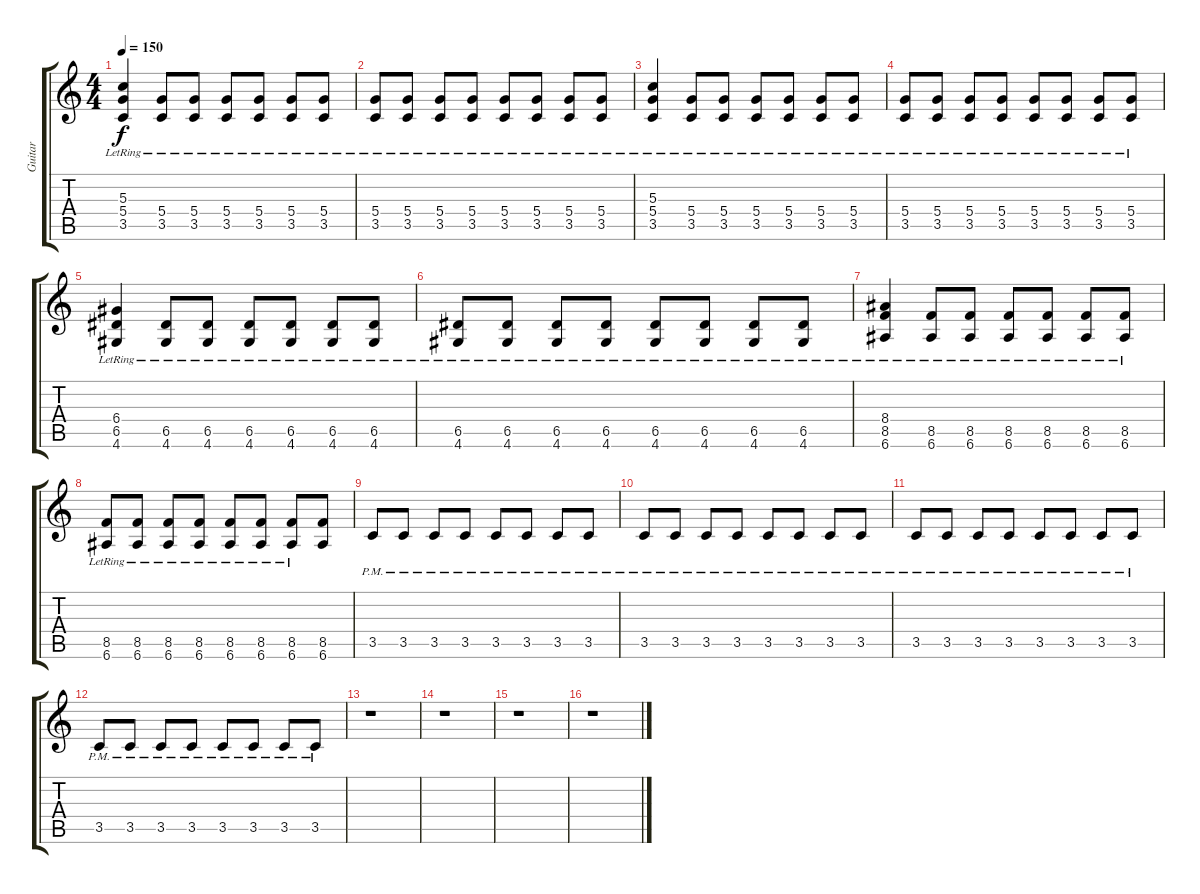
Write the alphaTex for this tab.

\track ("Guitar" "Guitar") {instrument distortionguitar}
\staff {score tabs}
\tuning (E4 B3 G3 D3 A2 E2) {hide}
\ts (4 4)
\tempo 150
\clef g2
\ks c
(5.3{lr} 5.4{lr} 3.5{lr}).4{dy f} (5.4{lr} 3.5{lr}).8 (5.4{lr} 3.5{lr}).8 (5.4{lr} 3.5{lr}).8 (5.4{lr} 3.5{lr}).8 (5.4{lr} 3.5{lr}).8 (5.4{lr} 3.5{lr}).8 |
(5.4{lr} 3.5{lr}).8 (5.4{lr} 3.5{lr}).8 (5.4{lr} 3.5{lr}).8 (5.4{lr} 3.5{lr}).8 (5.4{lr} 3.5{lr}).8 (5.4{lr} 3.5{lr}).8 (5.4{lr} 3.5{lr}).8 (5.4{lr} 3.5{lr}).8 |
(5.3{lr} 5.4{lr} 3.5{lr}).4 (5.4{lr} 3.5{lr}).8 (5.4{lr} 3.5{lr}).8 (5.4{lr} 3.5{lr}).8 (5.4{lr} 3.5{lr}).8 (5.4{lr} 3.5{lr}).8 (5.4{lr} 3.5{lr}).8 |
(5.4{lr} 3.5{lr}).8 (5.4{lr} 3.5{lr}).8 (5.4{lr} 3.5{lr}).8 (5.4{lr} 3.5{lr}).8 (5.4{lr} 3.5{lr}).8 (5.4{lr} 3.5{lr}).8 (5.4{lr} 3.5{lr}).8 (5.4{lr} 3.5{lr}).8 |
(6.4{lr} 6.5{lr} 4.6{lr}).4 (6.5{lr} 4.6{lr}).8 (6.5{lr} 4.6{lr}).8 (6.5{lr} 4.6{lr}).8 (6.5{lr} 4.6{lr}).8 (6.5{lr} 4.6{lr}).8 (6.5{lr} 4.6{lr}).8 |
(6.5{lr} 4.6{lr}).8 (6.5{lr} 4.6{lr}).8 (6.5{lr} 4.6{lr}).8 (6.5{lr} 4.6{lr}).8 (6.5{lr} 4.6{lr}).8 (6.5{lr} 4.6{lr}).8 (6.5{lr} 4.6{lr}).8 (6.5{lr} 4.6{lr}).8 |
(8.4{lr} 8.5{lr} 6.6{lr}).4 (8.5{lr} 6.6{lr}).8 (8.5{lr} 6.6{lr}).8 (8.5{lr} 6.6{lr}).8 (8.5{lr} 6.6{lr}).8 (8.5{lr} 6.6{lr}).8 (8.5{lr} 6.6{lr}).8 |
(8.5{lr} 6.6{lr}).8 (8.5{lr} 6.6{lr}).8 (8.5{lr} 6.6{lr}).8 (8.5{lr} 6.6{lr}).8 (8.5{lr} 6.6{lr}).8 (8.5{lr} 6.6{lr}).8 (8.5{lr} 6.6{lr}).8 (8.5 6.6).8 |
3.5{pm}.8 3.5{pm}.8 3.5{pm}.8 3.5{pm}.8 3.5{pm}.8 3.5{pm}.8 3.5{pm}.8 3.5{pm}.8 |
3.5{pm}.8 3.5{pm}.8 3.5{pm}.8 3.5{pm}.8 3.5{pm}.8 3.5{pm}.8 3.5{pm}.8 3.5{pm}.8 |
3.5{pm}.8 3.5{pm}.8 3.5{pm}.8 3.5{pm}.8 3.5{pm}.8 3.5{pm}.8 3.5{pm}.8 3.5{pm}.8 |
3.5{pm}.8 3.5{pm}.8 3.5{pm}.8 3.5{pm}.8 3.5{pm}.8 3.5{pm}.8 3.5{pm}.8 3.5{pm}.8 |
r.1 |
r.1 |
r.1 |
r.1
